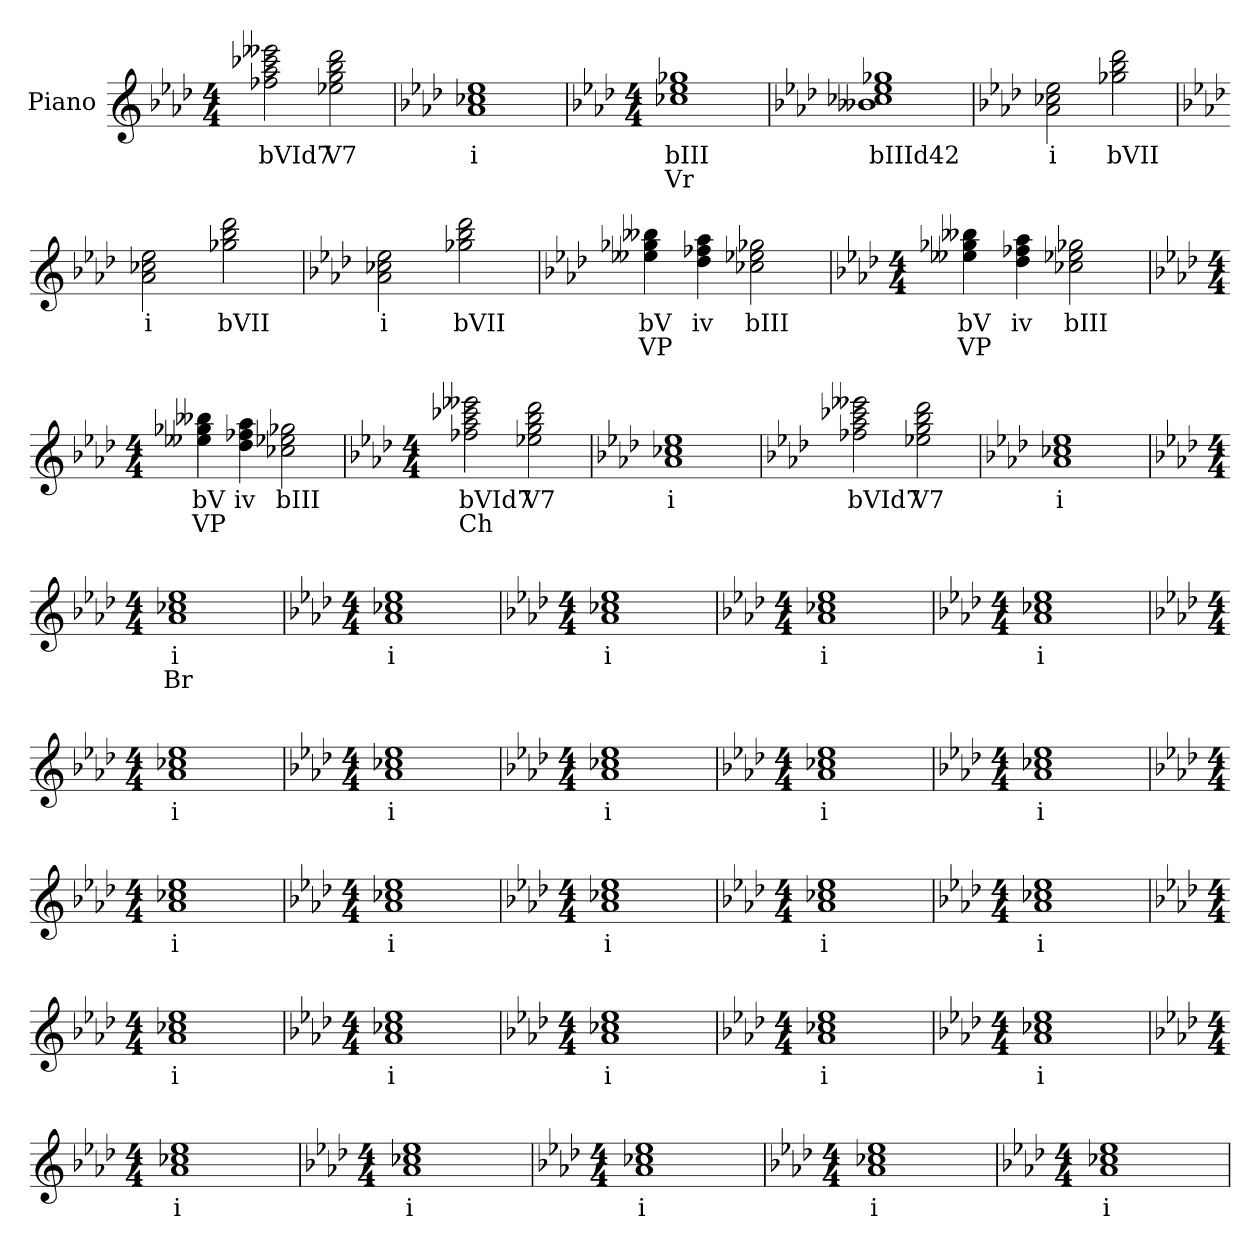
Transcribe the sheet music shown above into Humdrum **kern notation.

**kern	**text	**text
*part1	*part1	*part1
*staff1	*staff1	*staff1
*I"Piano	*	*
*I'Pno	*	*
*k[b-e-a-d-]	*	*
*A-:	*	*
*M4/4	*	*
=	=	=
2ff-X 2aa- 2ccc-X 2eee--X	bVId7	.
2ee-X 2gg 2bb- 2ddd-	V7	.
=	=	=
*k[b-e-a-d-]	*	*
*A-:	*	*
1a- 1cc-X 1ee-	i	.
=	=	=
*k[b-e-a-d-]	*	*
*A-:	*	*
*M4/4	*	*
1cc-X 1ee- 1gg-X	bIII	Vr
=	=	=
*k[b-e-a-d-]	*	*
*A-:	*	*
1b--X 1cc-X 1ee- 1gg-X	bIIId42	.
=	=	=
*k[b-e-a-d-]	*	*
*A-:	*	*
2a- 2cc-X 2ee-	i	.
2gg-X 2bb- 2ddd-	bVII	.
=	=	=
*k[b-e-a-d-]	*	*
*A-:	*	*
2a- 2cc-X 2ee-	i	.
2gg-X 2bb- 2ddd-	bVII	.
=	=	=
*k[b-e-a-d-]	*	*
*A-:	*	*
2a- 2cc-X 2ee-	i	.
2gg-X 2bb- 2ddd-	bVII	.
=	=	=
*k[b-e-a-d-]	*	*
*A-:	*	*
4ee--X 4gg-X 4bb--X	bV	VP
4dd- 4ff-X 4aa-	iv	.
2cc-X 2ee-X 2gg-X	bIII	.
=	=	=
*k[b-e-a-d-]	*	*
*A-:	*	*
*M4/4	*	*
4ee--X 4gg-X 4bb--X	bV	VP
4dd- 4ff-X 4aa-	iv	.
2cc-X 2ee-X 2gg-X	bIII	.
=	=	=
*k[b-e-a-d-]	*	*
*A-:	*	*
*M4/4	*	*
4ee--X 4gg-X 4bb--X	bV	VP
4dd- 4ff-X 4aa-	iv	.
2cc-X 2ee-X 2gg-X	bIII	.
=	=	=
*k[b-e-a-d-]	*	*
*A-:	*	*
*M4/4	*	*
2ff-X 2aa- 2ccc-X 2eee--X	bVId7	Ch
2ee-X 2gg 2bb- 2ddd-	V7	.
=	=	=
*k[b-e-a-d-]	*	*
*A-:	*	*
1a- 1cc-X 1ee-	i	.
=	=	=
*k[b-e-a-d-]	*	*
*A-:	*	*
2ff-X 2aa- 2ccc-X 2eee--X	bVId7	.
2ee-X 2gg 2bb- 2ddd-	V7	.
=	=	=
*k[b-e-a-d-]	*	*
*A-:	*	*
1a- 1cc-X 1ee-	i	.
=	=	=
*k[b-e-a-d-]	*	*
*A-:	*	*
*M4/4	*	*
1a- 1cc-X 1ee-	i	Br
=	=	=
*k[b-e-a-d-]	*	*
*A-:	*	*
*M4/4	*	*
1a- 1cc-X 1ee-	i	.
=	=	=
*k[b-e-a-d-]	*	*
*A-:	*	*
*M4/4	*	*
1a- 1cc-X 1ee-	i	.
=	=	=
*k[b-e-a-d-]	*	*
*A-:	*	*
*M4/4	*	*
1a- 1cc-X 1ee-	i	.
=	=	=
*k[b-e-a-d-]	*	*
*A-:	*	*
*M4/4	*	*
1a- 1cc-X 1ee-	i	.
=	=	=
*k[b-e-a-d-]	*	*
*A-:	*	*
*M4/4	*	*
1a- 1cc-X 1ee-	i	.
=	=	=
*k[b-e-a-d-]	*	*
*A-:	*	*
*M4/4	*	*
1a- 1cc-X 1ee-	i	.
=	=	=
*k[b-e-a-d-]	*	*
*A-:	*	*
*M4/4	*	*
1a- 1cc-X 1ee-	i	.
=	=	=
*k[b-e-a-d-]	*	*
*A-:	*	*
*M4/4	*	*
1a- 1cc-X 1ee-	i	.
=	=	=
*k[b-e-a-d-]	*	*
*A-:	*	*
*M4/4	*	*
1a- 1cc-X 1ee-	i	.
=	=	=
*k[b-e-a-d-]	*	*
*A-:	*	*
*M4/4	*	*
1a- 1cc-X 1ee-	i	.
=	=	=
*k[b-e-a-d-]	*	*
*A-:	*	*
*M4/4	*	*
1a- 1cc-X 1ee-	i	.
=	=	=
*k[b-e-a-d-]	*	*
*A-:	*	*
*M4/4	*	*
1a- 1cc-X 1ee-	i	.
=	=	=
*k[b-e-a-d-]	*	*
*A-:	*	*
*M4/4	*	*
1a- 1cc-X 1ee-	i	.
=	=	=
*k[b-e-a-d-]	*	*
*A-:	*	*
*M4/4	*	*
1a- 1cc-X 1ee-	i	.
=	=	=
*k[b-e-a-d-]	*	*
*A-:	*	*
*M4/4	*	*
1a- 1cc-X 1ee-	i	.
=	=	=
*k[b-e-a-d-]	*	*
*A-:	*	*
*M4/4	*	*
1a- 1cc-X 1ee-	i	.
=	=	=
*k[b-e-a-d-]	*	*
*A-:	*	*
*M4/4	*	*
1a- 1cc-X 1ee-	i	.
=	=	=
*k[b-e-a-d-]	*	*
*A-:	*	*
*M4/4	*	*
1a- 1cc-X 1ee-	i	.
=	=	=
*k[b-e-a-d-]	*	*
*A-:	*	*
*M4/4	*	*
1a- 1cc-X 1ee-	i	.
=	=	=
*k[b-e-a-d-]	*	*
*A-:	*	*
*M4/4	*	*
1a- 1cc-X 1ee-	i	.
=	=	=
*k[b-e-a-d-]	*	*
*A-:	*	*
*M4/4	*	*
1a- 1cc-X 1ee-	i	.
=	=	=
*k[b-e-a-d-]	*	*
*A-:	*	*
*M4/4	*	*
1a- 1cc-X 1ee-	i	.
=	=	=
*k[b-e-a-d-]	*	*
*A-:	*	*
*M4/4	*	*
1a- 1cc-X 1ee-	i	.
=	=	=
*k[b-e-a-d-]	*	*
*A-:	*	*
*M4/4	*	*
1a- 1cc-X 1ee-	i	.
=	=	=
*-	*-	*-
